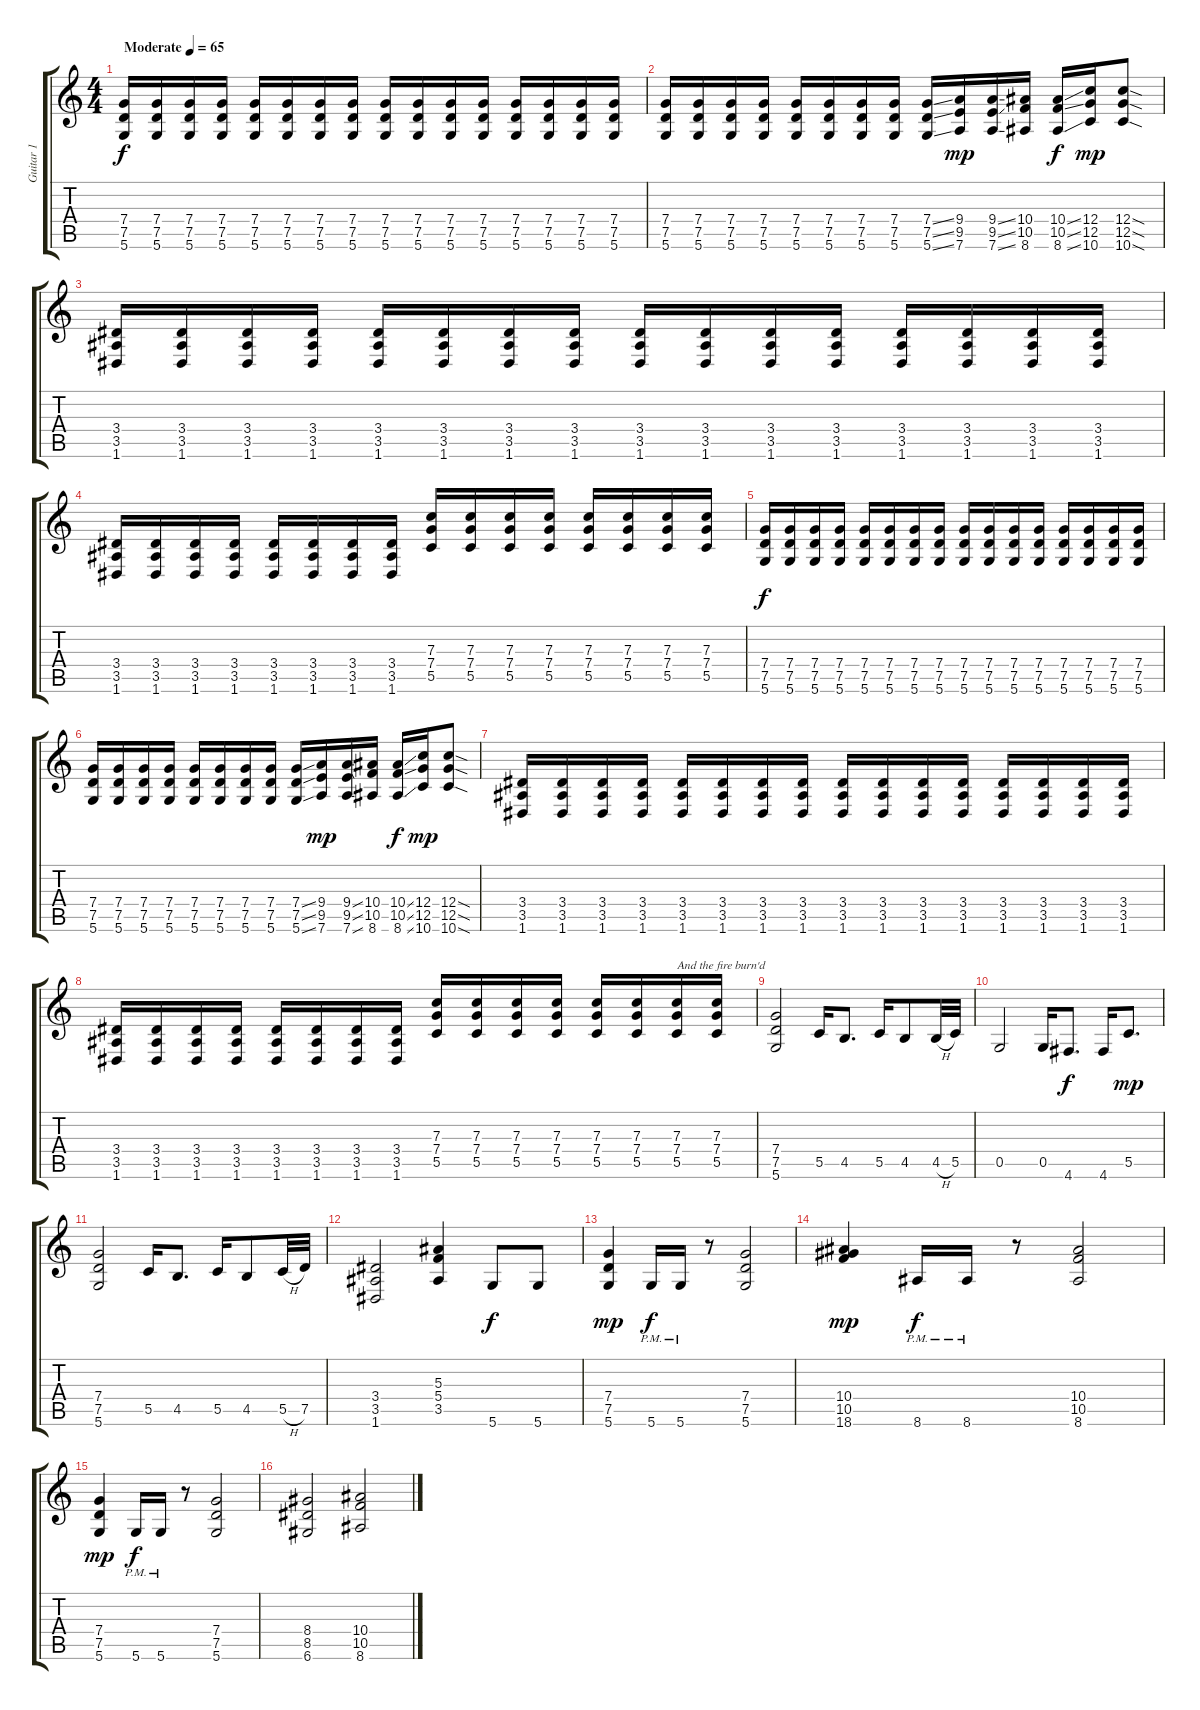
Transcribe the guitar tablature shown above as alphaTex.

\track ("Guitar 1" "Guitar 1") {instrument distortionguitar}
\staff {score tabs}
\tuning (D4 A3 F3 C3 G2 D2) {hide}
\ts (4 4)
\tempo (65 "Moderate")
\clef g2
\ks c
(7.4 7.5 5.6).16{dy f instrument distortionguitar} (7.4 7.5 5.6).16 (7.4 7.5 5.6).16 (7.4 7.5 5.6).16 (7.4 7.5 5.6).16 (7.4 7.5 5.6).16 (7.4 7.5 5.6).16 (7.4 7.5 5.6).16 (7.4 7.5 5.6).16 (7.4 7.5 5.6).16 (7.4 7.5 5.6).16 (7.4 7.5 5.6).16 (7.4 7.5 5.6).16 (7.4 7.5 5.6).16 (7.4 7.5 5.6).16 (7.4 7.5 5.6).16 |
(7.4 7.5 5.6).16 (7.4 7.5 5.6).16 (7.4 7.5 5.6).16 (7.4 7.5 5.6).16 (7.4 7.5 5.6).16 (7.4 7.5 5.6).16 (7.4 7.5 5.6).16 (7.4 7.5 5.6).16 (7.4{ss} 7.5{ss} 5.6{ss}).16 (9.4 9.5 7.6).16{dy mp} (9.4{ss} 9.5{ss} 7.6{ss}).16 (10.4 10.5 8.6).16 (10.4{ss} 10.5{ss} 8.6{ss}).16{dy f} (12.4 12.5 10.6).16{dy mp} (12.4{sod} 12.5{sod} 10.6{sod}).8 |
(3.4 3.5 1.6).16 (3.4 3.5 1.6).16 (3.4 3.5 1.6).16 (3.4 3.5 1.6).16 (3.4 3.5 1.6).16 (3.4 3.5 1.6).16 (3.4 3.5 1.6).16 (3.4 3.5 1.6).16 (3.4 3.5 1.6).16 (3.4 3.5 1.6).16 (3.4 3.5 1.6).16 (3.4 3.5 1.6).16 (3.4 3.5 1.6).16 (3.4 3.5 1.6).16 (3.4 3.5 1.6).16 (3.4 3.5 1.6).16 |
(3.4 3.5 1.6).16 (3.4 3.5 1.6).16 (3.4 3.5 1.6).16 (3.4 3.5 1.6).16 (3.4 3.5 1.6).16 (3.4 3.5 1.6).16 (3.4 3.5 1.6).16 (3.4 3.5 1.6).16 (7.3 7.4 5.5).16 (7.3 7.4 5.5).16 (7.3 7.4 5.5).16 (7.3 7.4 5.5).16 (7.3 7.4 5.5).16 (7.3 7.4 5.5).16 (7.3 7.4 5.5).16 (7.3 7.4 5.5).16 |
(7.4 7.5 5.6).16{dy f} (7.4 7.5 5.6).16 (7.4 7.5 5.6).16 (7.4 7.5 5.6).16 (7.4 7.5 5.6).16 (7.4 7.5 5.6).16 (7.4 7.5 5.6).16 (7.4 7.5 5.6).16 (7.4 7.5 5.6).16 (7.4 7.5 5.6).16 (7.4 7.5 5.6).16 (7.4 7.5 5.6).16 (7.4 7.5 5.6).16 (7.4 7.5 5.6).16 (7.4 7.5 5.6).16 (7.4 7.5 5.6).16 |
(7.4 7.5 5.6).16 (7.4 7.5 5.6).16 (7.4 7.5 5.6).16 (7.4 7.5 5.6).16 (7.4 7.5 5.6).16 (7.4 7.5 5.6).16 (7.4 7.5 5.6).16 (7.4 7.5 5.6).16 (7.4{ss} 7.5{ss} 5.6{ss}).16 (9.4 9.5 7.6).16{dy mp} (9.4{ss} 9.5{ss} 7.6{ss}).16 (10.4 10.5 8.6).16 (10.4{ss} 10.5{ss} 8.6{ss}).16{dy f} (12.4 12.5 10.6).16{dy mp} (12.4{sod} 12.5{sod} 10.6{sod}).8 |
(3.4 3.5 1.6).16 (3.4 3.5 1.6).16 (3.4 3.5 1.6).16 (3.4 3.5 1.6).16 (3.4 3.5 1.6).16 (3.4 3.5 1.6).16 (3.4 3.5 1.6).16 (3.4 3.5 1.6).16 (3.4 3.5 1.6).16 (3.4 3.5 1.6).16 (3.4 3.5 1.6).16 (3.4 3.5 1.6).16 (3.4 3.5 1.6).16 (3.4 3.5 1.6).16 (3.4 3.5 1.6).16 (3.4 3.5 1.6).16 |
(3.4 3.5 1.6).16 (3.4 3.5 1.6).16 (3.4 3.5 1.6).16 (3.4 3.5 1.6).16 (3.4 3.5 1.6).16 (3.4 3.5 1.6).16 (3.4 3.5 1.6).16 (3.4 3.5 1.6).16 (7.3 7.4 5.5).16 (7.3 7.4 5.5).16 (7.3 7.4 5.5).16 (7.3 7.4 5.5).16 (7.3 7.4 5.5).16 (7.3 7.4 5.5).16 (7.3 7.4 5.5).16{txt "And the fire burn'd"} (7.3 7.4 5.5).16 |
(7.4 7.5 5.6).2 5.5.16 4.5.8{d} 5.5.16 4.5.8 4.5{h}.32 5.5.32 |
0.5.2 0.5.16 4.6.8{d dy f} 4.6.16 5.5.8{d dy mp} |
(7.4 7.5 5.6).2 5.5.16 4.5.8{d} 5.5.16 4.5.8 5.5{h}.32 7.5.32 |
(3.4 3.5 1.6).2 (5.3 5.4 3.5).4 5.6.8{dy f} 5.6.8 |
(7.4 7.5 5.6).4{dy mp} 5.6{pm}.16{dy f} 5.6{pm}.16 r.8 (7.4 7.5 5.6).2 |
(10.4 10.5 18.6).4{dy mp} 8.6{pm}.16{dy f} 8.6{pm}.16 r.8 (10.4 10.5 8.6).2 |
(7.4 7.5 5.6).4{dy mp} 5.6{pm}.16{dy f} 5.6{pm}.16 r.8 (7.4 7.5 5.6).2 |
(8.4 8.5 6.6).2 (10.4 10.5 8.6).2
